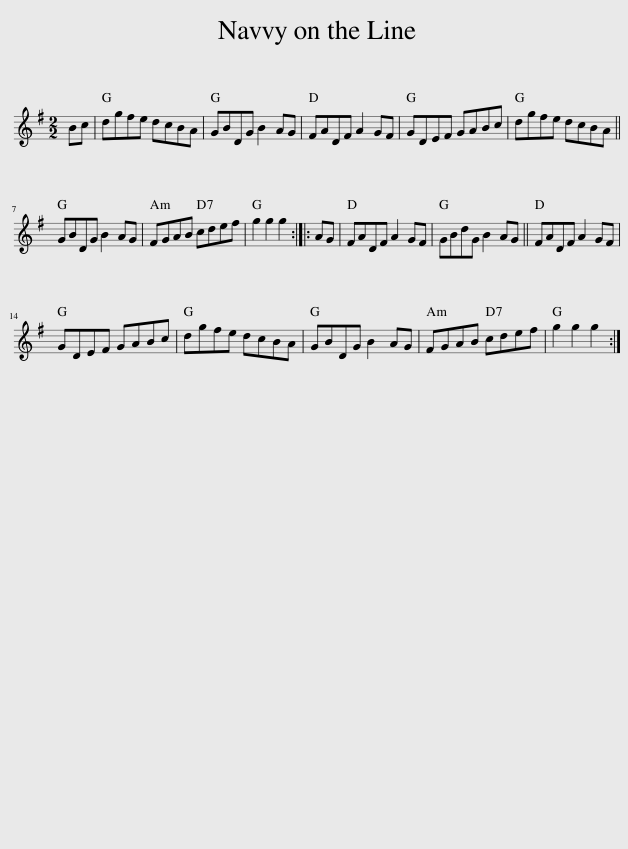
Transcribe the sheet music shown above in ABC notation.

X:1
L:1/8
M:2/2
I:linebreak $
K:G
V:1 treble
V:1
 Bc | dgfe dcBA | GBDG B2 AG | FADF A2 GF | GDEF GABc | %5
 dgfe dcBA ||$ GBDG B2 AG | FGAB cdef | g2 g2 g2 :: AG | %10
 FADF A2 GF | GBdG B2 AG || FADF A2 GF |$ GDEF GABc | dgfe dcBA | %15
 GBDG B2 AG | FGAB cdef | g2 g2 g2 :| %18
